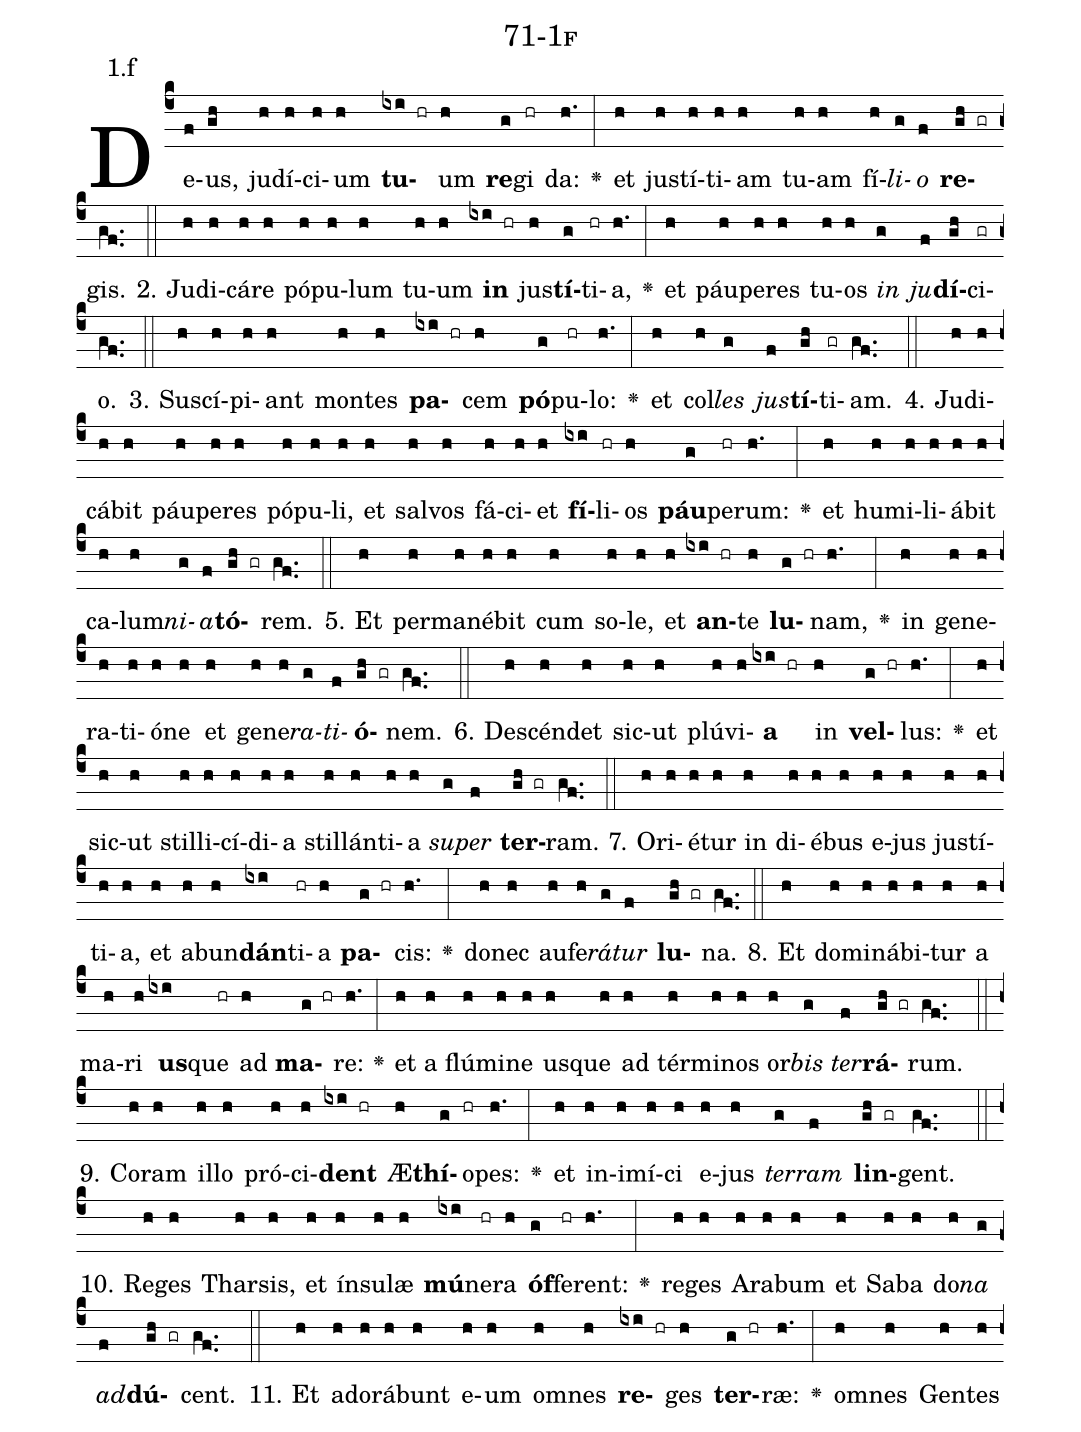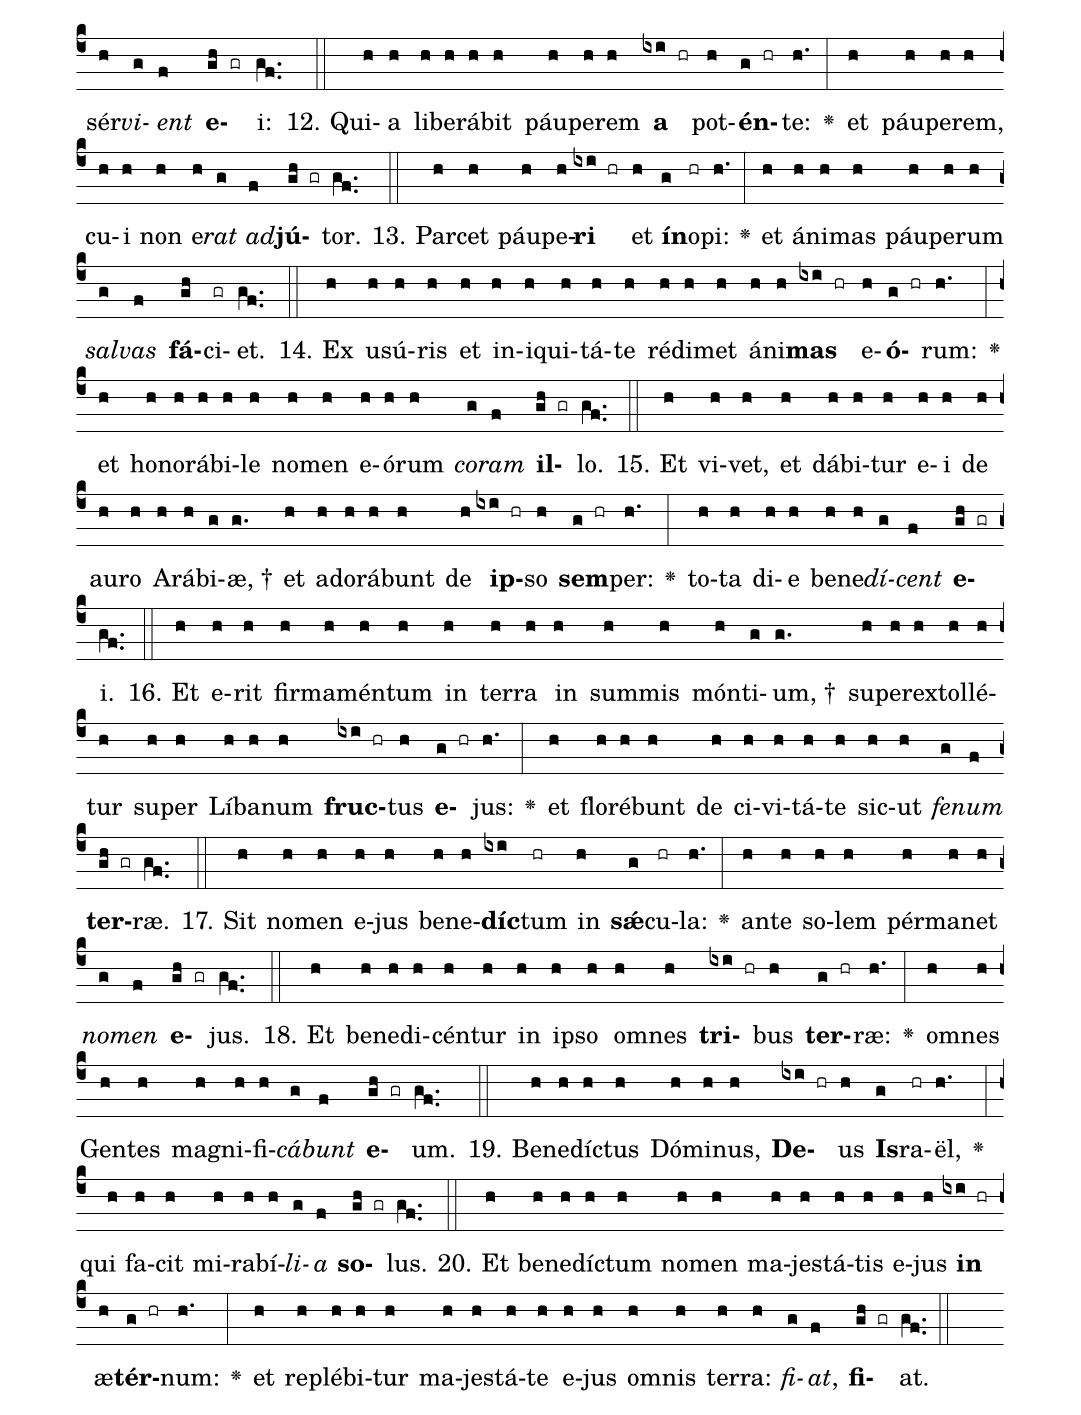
name: 71-1f;
annotation: 1.f;
%%
(c4)De(f)us,(gh) ju(h)dí(h)ci(h)um(h) <b>tu</b>(ixi hr)um(h) <b>re</b>(g)gi(hr) da:(h.) <v>\greheightstar</v>(:) et(h) jus(h)tí(h)ti(h)am(h) tu(h)am(h) fí(h)<i>li</i>(g)<i>o</i>(f) <b>re</b>(gh gr)gis.(gf..) (::)
2. Ju(h)di(h)cá(h)re(h) pó(h)pu(h)lum(h) tu(h)um(h) <b>in</b>(ixi hr) jus(h)<b>tí</b>(g)ti(hr)a,(h.) <v>\greheightstar</v>(:) et(h) páu(h)pe(h)res(h) tu(h)os(h) <i>in</i>(g) <i>ju</i>(f)<b>dí</b>(gh)ci(gr)o.(gf..) (::)
3. Su(h)scí(h)pi(h)ant(h) mon(h)tes(h) <b>pa</b>(ixi hr)cem(h) <b>pó</b>(g)pu(hr)lo:(h.) <v>\greheightstar</v>(:) et(h) col(h)<i>les</i>(g) <i>jus</i>(f)<b>tí</b>(gh)ti(gr)am.(gf..) (::)
4. Ju(h)di(h)cá(h)bit(h) páu(h)pe(h)res(h) pó(h)pu(h)li,(h) et(h) sal(h)vos(h) fá(h)ci(h)et(h) <b>fí</b>(ixi)li(hr)os(h) <b>páu</b>(g)pe(hr)rum:(h.) <v>\greheightstar</v>(:) et(h) hu(h)mi(h)li(h)á(h)bit(h) ca(h)lum(h)<i>ni</i>(g)<i>a</i>(f)<b>tó</b>(gh gr)rem.(gf..) (::)
5. Et(h) per(h)ma(h)né(h)bit(h) cum(h) so(h)le,(h) et(h) <b>an</b>(ixi hr)te(h) <b>lu</b>(g hr)nam,(h.) <v>\greheightstar</v>(:) in(h) ge(h)ne(h)ra(h)ti(h)ó(h)ne(h) et(h) ge(h)ne(h)<i>ra</i>(g)<i>ti</i>(f)<b>ó</b>(gh gr)nem.(gf..) (::)
6. De(h)scén(h)det(h) sic(h)ut(h) plú(h)vi(h)<b>a</b>(ixi hr) in(h) <b>vel</b>(g hr)lus:(h.) <v>\greheightstar</v>(:) et(h) sic(h)ut(h) stil(h)li(h)cí(h)di(h)a(h) stil(h)lán(h)ti(h)a(h) <i>su</i>(g)<i>per</i>(f) <b>ter</b>(gh gr)ram.(gf..) (::)
7. O(h)ri(h)é(h)tur(h) in(h) di(h)é(h)bus(h) e(h)jus(h) jus(h)tí(h)ti(h)a,(h) et(h) ab(h)un(h)<b>dán</b>(ixi)ti(hr)a(h) <b>pa</b>(g hr)cis:(h.) <v>\greheightstar</v>(:) do(h)nec(h) au(h)fe(h)<i>rá</i>(g)<i>tur</i>(f) <b>lu</b>(gh gr)na.(gf..) (::)
8. Et(h) do(h)mi(h)ná(h)bi(h)tur(h) a(h) ma(h)ri(h) <b>us</b>(ixi)que(hr) ad(h) <b>ma</b>(g hr)re:(h.) <v>\greheightstar</v>(:) et(h) a(h) flú(h)mi(h)ne(h) us(h)que(h) ad(h) tér(h)mi(h)nos(h) or(h)<i>bis</i>(g) <i>ter</i>(f)<b>rá</b>(gh gr)rum.(gf..) (::)
9. Co(h)ram(h) il(h)lo(h) pró(h)ci(h)<b>dent</b>(ixi hr) Æ(h)<b>thí</b>(g)o(hr)pes:(h.) <v>\greheightstar</v>(:) et(h) in(h)i(h)mí(h)ci(h) e(h)jus(h) <i>ter</i>(g)<i>ram</i>(f) <b>lin</b>(gh gr)gent.(gf..) (::)
10. Re(h)ges(h) Thar(h)sis,(h) et(h) ín(h)su(h)læ(h) <b>mú</b>(ixi)ne(hr)ra(h) <b>óf</b>(g)fe(hr)rent:(h.) <v>\greheightstar</v>(:) re(h)ges(h) A(h)ra(h)bum(h) et(h) Sa(h)ba(h) do(h)<i>na</i>(g) <i>ad</i>(f)<b>dú</b>(gh gr)cent.(gf..) (::)
11. Et(h) ad(h)o(h)rá(h)bunt(h) e(h)um(h) om(h)nes(h) <b>re</b>(ixi hr)ges(h) <b>ter</b>(g hr)ræ:(h.) <v>\greheightstar</v>(:) om(h)nes(h) Gen(h)tes(h) sér(h)<i>vi</i>(g)<i>ent</i>(f) <b>e</b>(gh gr)i:(gf..) (::)
12. Qui(h)a(h) li(h)be(h)rá(h)bit(h) páu(h)pe(h)rem(h) <b>a</b>(ixi hr) pot(h)<b>én</b>(g hr)te:(h.) <v>\greheightstar</v>(:) et(h) páu(h)pe(h)rem,(h) cu(h)i(h) non(h) e(h)<i>rat</i>(g) <i>ad</i>(f)<b>jú</b>(gh gr)tor.(gf..) (::)
13. Par(h)cet(h) páu(h)pe(h)<b>ri</b>(ixi hr) et(h) <b>ín</b>(g)o(hr)pi:(h.) <v>\greheightstar</v>(:) et(h) á(h)ni(h)mas(h) páu(h)pe(h)rum(h) <i>sal</i>(g)<i>vas</i>(f) <b>fá</b>(gh)ci(gr)et.(gf..) (::)
14. Ex(h) u(h)sú(h)ris(h) et(h) in(h)i(h)qui(h)tá(h)te(h) réd(h)i(h)met(h) á(h)ni(h)<b>mas</b>(ixi hr) e(h)<b>ó</b>(g hr)rum:(h.) <v>\greheightstar</v>(:) et(h) ho(h)no(h)rá(h)bi(h)le(h) no(h)men(h) e(h)ó(h)rum(h) <i>co</i>(g)<i>ram</i>(f) <b>il</b>(gh gr)lo.(gf..) (::)
15. Et(h) vi(h)vet,(h) et(h) dá(h)bi(h)tur(h) e(h)i(h) de(h) au(h)ro(h) A(h)rá(h)bi(g)æ, †(g.) et(h) ad(h)o(h)rá(h)bunt(h) de(h) <b>ip</b>(ixi hr)so(h) <b>sem</b>(g hr)per:(h.) <v>\greheightstar</v>(:) to(h)ta(h) di(h)e(h) be(h)ne(h)<i>dí</i>(g)<i>cent</i>(f) <b>e</b>(gh gr)i.(gf..) (::)
16. Et(h) e(h)rit(h) fir(h)ma(h)mén(h)tum(h) in(h) ter(h)ra(h) in(h) sum(h)mis(h) món(h)ti(g)um, †(g.) su(h)per(h)ex(h)tol(h)lé(h)tur(h) su(h)per(h) Lí(h)ba(h)num(h) <b>fruc</b>(ixi hr)tus(h) <b>e</b>(g hr)jus:(h.) <v>\greheightstar</v>(:) et(h) flo(h)ré(h)bunt(h) de(h) ci(h)vi(h)tá(h)te(h) sic(h)ut(h) <i>fe</i>(g)<i>num</i>(f) <b>ter</b>(gh gr)ræ.(gf..) (::)
17. Sit(h) no(h)men(h) e(h)jus(h) be(h)ne(h)<b>díc</b>(ixi)tum(hr) in(h) <b>sǽ</b>(g)cu(hr)la:(h.) <v>\greheightstar</v>(:) an(h)te(h) so(h)lem(h) pér(h)ma(h)net(h) <i>no</i>(g)<i>men</i>(f) <b>e</b>(gh gr)jus.(gf..) (::)
18. Et(h) be(h)ne(h)di(h)cén(h)tur(h) in(h) ip(h)so(h) om(h)nes(h) <b>tri</b>(ixi hr)bus(h) <b>ter</b>(g hr)ræ:(h.) <v>\greheightstar</v>(:) om(h)nes(h) Gen(h)tes(h) ma(h)gni(h)fi(h)<i>cá</i>(g)<i>bunt</i>(f) <b>e</b>(gh gr)um.(gf..) (::)
19. Be(h)ne(h)díc(h)tus(h) Dó(h)mi(h)nus,(h) <b>De</b>(ixi hr)us(h) <b>Is</b>(g)ra(hr)ël,(h.) <v>\greheightstar</v>(:) qui(h) fa(h)cit(h) mi(h)ra(h)bí(h)<i>li</i>(g)<i>a</i>(f) <b>so</b>(gh gr)lus.(gf..) (::)
20. Et(h) be(h)ne(h)díc(h)tum(h) no(h)men(h) ma(h)jes(h)tá(h)tis(h) e(h)jus(h) <b>in</b>(ixi hr) æ(h)<b>tér</b>(g hr)num:(h.) <v>\greheightstar</v>(:) et(h) re(h)plé(h)bi(h)tur(h) ma(h)jes(h)tá(h)te(h) e(h)jus(h) om(h)nis(h) ter(h)ra:(h) <i>fi</i>(g)<i>at</i>,(f) <b>fi</b>(gh gr)at.(gf..) (::)
